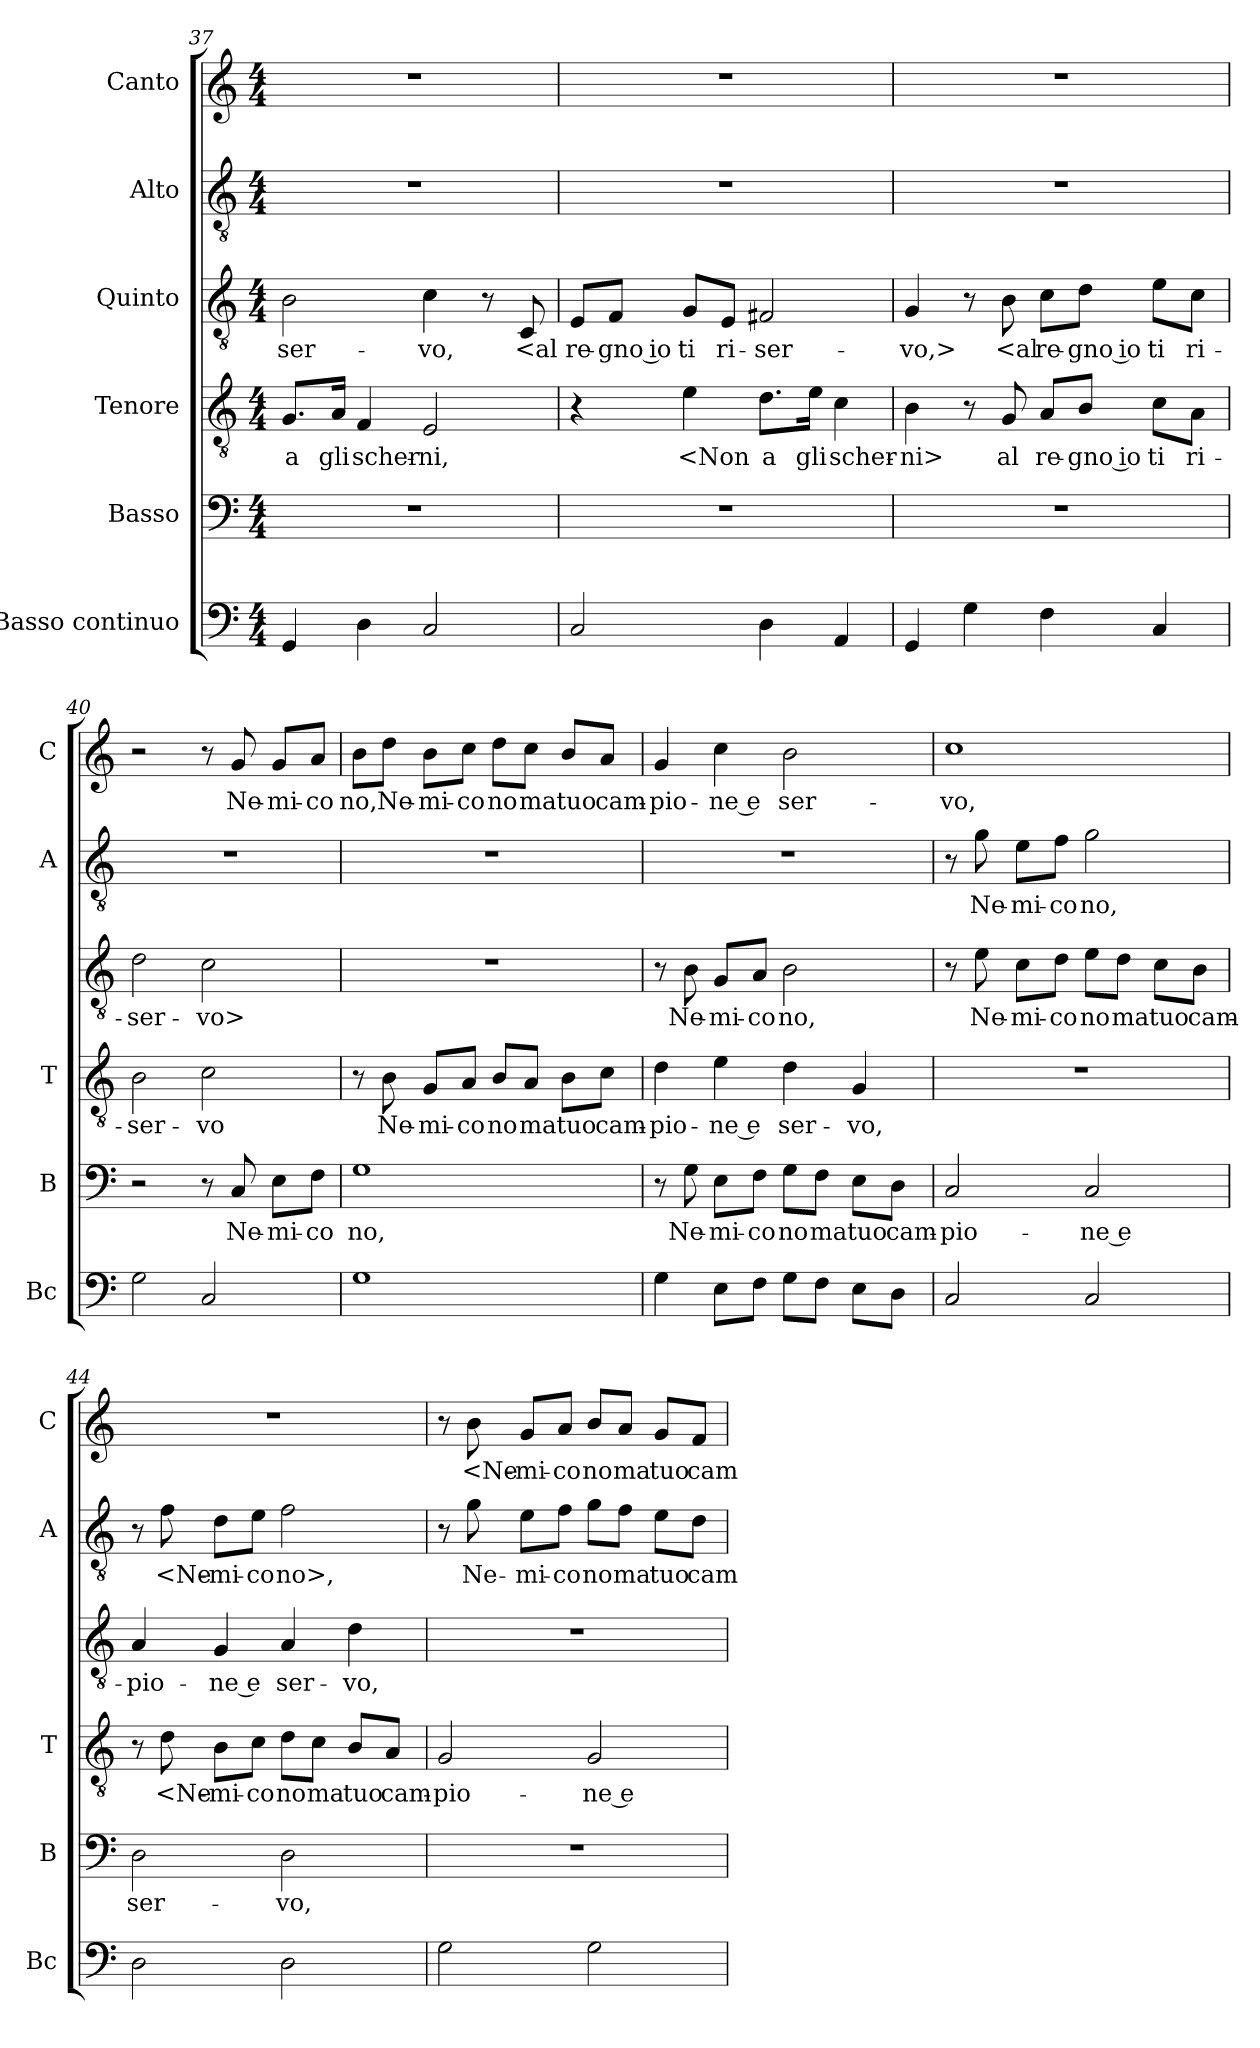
**kern	**kern	**text	**kern	**text	**kern	**text	**kern	**text	**kern	**text
*part6	*part5	*part5	*part4	*part4	*part3	*part3	*part2	*part2	*part1	*part1
*staff6	*staff5	*staff5	*staff4	*staff4	*staff3	*staff3	*staff2	*staff2	*staff1	*staff1
*I"Basso continuo	*I"Basso	*	*I"Tenore	*	*I"Quinto	*	*I"Alto	*	*I"Canto	*
*I'Bc	*I'B	*	*I'T	*	*	*	*I'A	*	*I'C	*
*clefF4	*clefF4	*	*clefGv2	*	*clefGv2	*	*clefGv2	*	*clefG2	*
*k[]	*k[]	*	*k[]	*	*k[]	*	*k[]	*	*k[]	*
*C:	*C:	*	*C:	*	*C:	*	*C:	*	*C:	*
*M4/4	*M4/4	*	*M4/4	*	*M4/4	*	*M4/4	*	*M4/4	*
=37	=37	=37	=37	=37	=37	=37	=37	=37	=37	=37
4GG	1r	.	8.G/L	a	2B	-ser-	1r	.	1r	.
.	.	.	16A/Jk	gli	.	.	.	.	.	.
4D	.	.	4F	scher-	.	.	.	.	.	.
2C	.	.	2E	-ni,	4c	-vo,	.	.	.	.
.	.	.	.	.	8r	.	.	.	.	.
.	.	.	.	.	8C	<al	.	.	.	.
=38	=38	=38	=38	=38	=38	=38	=38	=38	=38	=38
2C	1r	.	4r	.	8E/L	re-	1r	.	1r	.
.	.	.	.	.	8F/J	-gno io	.	.	.	.
.	.	.	4e	<Non	8G/L	ti	.	.	.	.
.	.	.	.	.	8E/J	ri-	.	.	.	.
4D	.	.	8.d\L	a	2F#X	-ser-	.	.	.	.
.	.	.	16e\Jk	gli	.	.	.	.	.	.
4AA	.	.	4c	scher-	.	.	.	.	.	.
=39	=39	=39	=39	=39	=39	=39	=39	=39	=39	=39
4GG	1r	.	4B	-ni>	4G	-vo,>	1r	.	1r	.
4G	.	.	8r	.	8r	.	.	.	.	.
.	.	.	8G	al	8B	<al	.	.	.	.
4F	.	.	8A/L	re-	8c\L	re-	.	.	.	.
.	.	.	8B/J	-gno io	8d\J	-gno io	.	.	.	.
4C	.	.	8c\L	ti	8e\L	ti	.	.	.	.
.	.	.	8A\J	ri-	8c\J	ri-	.	.	.	.
=40	=40	=40	=40	=40	=40	=40	=40	=40	=40	=40
2G	2r	.	2B	-ser-	2d	-ser-	1r	.	2r	.
2C	8r	.	2c	-vo	2c	-vo>	.	.	8r	.
.	8C	Ne-	.	.	.	.	.	.	8g	Ne-
.	8E\L	-mi-	.	.	.	.	.	.	8g/L	-mi-
.	8F\J	-co	.	.	.	.	.	.	8a/J	-co
=41	=41	=41	=41	=41	=41	=41	=41	=41	=41	=41
1G	1G	no,	8r	.	1r	.	1r	.	8b\L	no,
.	.	.	8B	Ne-	.	.	.	.	8dd\J	Ne-
.	.	.	8G/L	-mi-	.	.	.	.	8b\L	-mi-
.	.	.	8A/J	-co	.	.	.	.	8cc\J	-co
.	.	.	8B/L	no	.	.	.	.	8dd\L	no
.	.	.	8A/J	ma	.	.	.	.	8cc\J	ma
.	.	.	8B\L	tuo	.	.	.	.	8b/L	tuo
.	.	.	8c\J	cam-	.	.	.	.	8a/J	cam-
=42	=42	=42	=42	=42	=42	=42	=42	=42	=42	=42
4G	8r	.	4d	-pio-	8r	.	1r	.	4g	-pio-
.	8G	Ne-	.	.	8B	Ne-	.	.	.	.
8E\L	8E\L	-mi-	4e	-ne e	8G/L	-mi-	.	.	4cc	-ne e
8F\J	8F\J	-co	.	.	8A/J	-co	.	.	.	.
8G\L	8G\L	no	4d	ser-	2B	no,	.	.	2b	ser-
8F\J	8F\J	ma	.	.	.	.	.	.	.	.
8E\L	8E\L	tuo	4G	-vo,	.	.	.	.	.	.
8D\J	8D\J	cam-	.	.	.	.	.	.	.	.
=43	=43	=43	=43	=43	=43	=43	=43	=43	=43	=43
2C	2C	-pio-	1r	.	8r	.	8r	.	1cc	-vo,
.	.	.	.	.	8e	Ne-	8g	Ne-	.	.
.	.	.	.	.	8c\L	-mi-	8e\L	-mi-	.	.
.	.	.	.	.	8d\J	-co	8f\J	-co	.	.
2C	2C	-ne e	.	.	8e\L	no	2g	no,	.	.
.	.	.	.	.	8d\J	ma	.	.	.	.
.	.	.	.	.	8c\L	tuo	.	.	.	.
.	.	.	.	.	8B\J	cam-	.	.	.	.
=44	=44	=44	=44	=44	=44	=44	=44	=44	=44	=44
2D	2D	ser-	8r	.	4A	-pio-	8r	.	1r	.
.	.	.	8d	<Ne-	.	.	8f	<Ne-	.	.
.	.	.	8B\L	-mi-	4G	-ne e	8d\L	-mi-	.	.
.	.	.	8c\J	-co	.	.	8e\J	-co	.	.
2D	2D	-vo,	8d\L	no	4A	ser-	2f	no>,	.	.
.	.	.	8c\J	ma	.	.	.	.	.	.
.	.	.	8B/L	tuo	4d	-vo,	.	.	.	.
.	.	.	8A/J	cam-	.	.	.	.	.	.
=45	=45	=45	=45	=45	=45	=45	=45	=45	=45	=45
2G	1r	.	2G	-pio-	1r	.	8r	.	8r	.
.	.	.	.	.	.	.	8g	Ne-	8b	<Ne-
.	.	.	.	.	.	.	8e\L	-mi-	8g/L	-mi-
.	.	.	.	.	.	.	8f\J	-co	8a/J	-co
2G	.	.	2G	-ne e	.	.	8g\L	no	8b/L	no
.	.	.	.	.	.	.	8f\J	ma	8a/J	ma
.	.	.	.	.	.	.	8e\L	tuo	8g/L	tuo
.	.	.	.	.	.	.	8d\J	cam-	8f/J	cam-
=	=	=	=	=	=	=	=	=	=	=
*-	*-	*-	*-	*-	*-	*-	*-	*-	*-	*-
